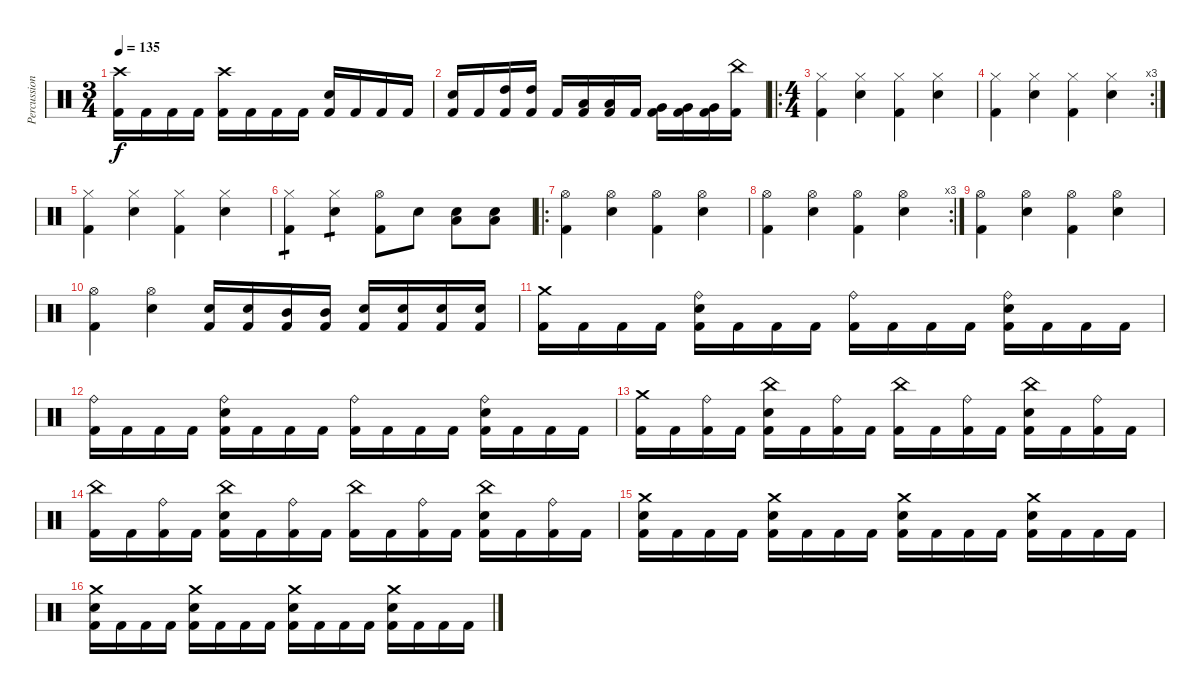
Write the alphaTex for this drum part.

\track ("Percussion" "Percussion") {instrument percussion}
\staff {score}
\articulation defaults
\ts (3 4)
\tempo 135
\clef neutral
\ks c
("Crash high (hit)" "Kick (hit) 2").16{dy f} "Kick (hit) 2".16 "Kick (hit) 2".16 "Kick (hit) 2".16 ("Crash high (hit)" "Kick (hit) 2").16 "Kick (hit) 2".16 "Kick (hit) 2".16 "Kick (hit) 2".16 ("Electric Snare (hit)" "Kick (hit) 2").16 "Kick (hit) 2".16 "Kick (hit) 2".16 "Kick (hit) 2".16 |
("Electric Snare (hit)" "Kick (hit) 2").16 "Kick (hit) 2".16 ("High Tom (hit)" "Kick (hit) 2").16 ("High Tom (hit)" "Kick (hit) 2").16 "Kick (hit) 2".16 ("Low Tom (hit)" "Kick (hit) 2").16 ("Low Tom (hit)" "Kick (hit) 2").16 "Kick (hit) 2".16 ("Very Low Tom (hit)" "Kick (hit) 2").16 ("Very Low Tom (hit)" "Kick (hit) 2").16 ("Very Low Tom (hit)" "Kick (hit) 2").16 ("China (hit)" "Kick (hit) 2").16 |
\ro
\ts (4 4)
("Hi-Hat (closed)" "Kick (hit) 2").4 ("Hi-Hat (closed)" "Electric Snare (hit)").4 ("Hi-Hat (closed)" "Kick (hit) 2").4 ("Hi-Hat (closed)" "Electric Snare (hit)").4 |
\rc 3
("Hi-Hat (closed)" "Kick (hit) 2").4 ("Hi-Hat (closed)" "Electric Snare (hit)").4 ("Hi-Hat (closed)" "Kick (hit) 2").4 ("Hi-Hat (closed)" "Electric Snare (hit)").4 |
("Hi-Hat (closed)" "Kick (hit) 2").4 ("Hi-Hat (closed)" "Electric Snare (hit)").4 ("Hi-Hat (closed)" "Kick (hit) 2").4 ("Hi-Hat (closed)" "Electric Snare (hit)").4 |
("Hi-Hat (closed)" "Kick (hit) 2").4{tp 1} ("Hi-Hat (closed)" "Electric Snare (hit)").4{tp 1} ("Hi-Hat (open)" "Kick (hit) 2").8 "Electric Snare (hit)".8 ("Low Floor Tom (hit)" "Electric Snare (hit)").8 ("Low Floor Tom (hit)" "Electric Snare (hit)").8 |
\ro
("Hi-Hat (open)" "Kick (hit) 2").4 ("Hi-Hat (open)" "Electric Snare (hit)").4 ("Hi-Hat (open)" "Kick (hit) 2").4 ("Hi-Hat (open)" "Electric Snare (hit)").4 |
\rc 3
("Hi-Hat (open)" "Kick (hit) 2").4 ("Hi-Hat (open)" "Electric Snare (hit)").4 ("Hi-Hat (open)" "Kick (hit) 2").4 ("Hi-Hat (open)" "Electric Snare (hit)").4 |
("Hi-Hat (open)" "Kick (hit) 2").4 ("Hi-Hat (open)" "Electric Snare (hit)").4 ("Hi-Hat (open)" "Kick (hit) 2").4 ("Hi-Hat (open)" "Electric Snare (hit)").4 |
("Hi-Hat (open)" "Kick (hit) 2").4 ("Hi-Hat (open)" "Electric Snare (hit)").4 ("Electric Snare (hit)" "Kick (hit) 2").16 ("Electric Snare (hit)" "Kick (hit) 2").16 ("Mid Tom (hit)" "Kick (hit) 2").16 ("Mid Tom (hit)" "Kick (hit) 2").16 ("Electric Snare (hit)" "Kick (hit) 2").16 ("Electric Snare (hit)" "Kick (hit) 2").16 ("Electric Snare (hit)" "Kick (hit) 2").16 ("Electric Snare (hit)" "Kick (hit) 2").16 |
("Crash medium (hit)" "Kick (hit) 2").16 "Kick (hit) 2".16 "Kick (hit) 2".16 "Kick (hit) 2".16 ("Ride (bell)" "Electric Snare (hit)" "Kick (hit) 2").16 "Kick (hit) 2".16 "Kick (hit) 2".16 "Kick (hit) 2".16 ("Ride (bell)" "Kick (hit) 2").16 "Kick (hit) 2".16 "Kick (hit) 2".16 "Kick (hit) 2".16 ("Ride (bell)" "Electric Snare (hit)" "Kick (hit) 2").16 "Kick (hit) 2".16 "Kick (hit) 2".16 "Kick (hit) 2".16 |
("Ride (bell)" "Kick (hit) 2").16 "Kick (hit) 2".16 "Kick (hit) 2".16 "Kick (hit) 2".16 ("Ride (bell)" "Electric Snare (hit)" "Kick (hit) 2").16 "Kick (hit) 2".16 "Kick (hit) 2".16 "Kick (hit) 2".16 ("Ride (bell)" "Kick (hit) 2").16 "Kick (hit) 2".16 "Kick (hit) 2".16 "Kick (hit) 2".16 ("Ride (bell)" "Electric Snare (hit)" "Kick (hit) 2").16 "Kick (hit) 2".16 "Kick (hit) 2".16 "Kick (hit) 2".16 |
("Crash medium (hit)" "Kick (hit) 2").16 "Kick (hit) 2".16 ("Ride (bell)" "Kick (hit) 2").16 "Kick (hit) 2".16 ("China (hit)" "Electric Snare (hit)" "Kick (hit) 2").16 "Kick (hit) 2".16 ("Ride (bell)" "Kick (hit) 2").16 "Kick (hit) 2".16 ("China (hit)" "Kick (hit) 2").16 "Kick (hit) 2".16 ("Ride (bell)" "Kick (hit) 2").16 "Kick (hit) 2".16 ("China (hit)" "Electric Snare (hit)" "Kick (hit) 2").16 "Kick (hit) 2".16 ("Ride (bell)" "Kick (hit) 2").16 "Kick (hit) 2".16 |
("China (hit)" "Kick (hit) 2").16 "Kick (hit) 2".16 ("Ride (bell)" "Kick (hit) 2").16 "Kick (hit) 2".16 ("China (hit)" "Electric Snare (hit)" "Kick (hit) 2").16 "Kick (hit) 2".16 ("Ride (bell)" "Kick (hit) 2").16 "Kick (hit) 2".16 ("China (hit)" "Kick (hit) 2").16 "Kick (hit) 2".16 ("Ride (bell)" "Kick (hit) 2").16 "Kick (hit) 2".16 ("China (hit)" "Electric Snare (hit)" "Kick (hit) 2").16 "Kick (hit) 2".16 ("Ride (bell)" "Kick (hit) 2").16 "Kick (hit) 2".16 |
("Crash medium (hit)" "Electric Snare (hit)" "Kick (hit) 2").16 "Kick (hit) 2".16 "Kick (hit) 2".16 "Kick (hit) 2".16 ("Crash medium (hit)" "Electric Snare (hit)" "Kick (hit) 2").16 "Kick (hit) 2".16 "Kick (hit) 2".16 "Kick (hit) 2".16 ("Crash medium (hit)" "Electric Snare (hit)" "Kick (hit) 2").16 "Kick (hit) 2".16 "Kick (hit) 2".16 "Kick (hit) 2".16 ("Crash medium (hit)" "Electric Snare (hit)" "Kick (hit) 2").16 "Kick (hit) 2".16 "Kick (hit) 2".16 "Kick (hit) 2".16 |
("Crash medium (hit)" "Electric Snare (hit)" "Kick (hit) 2").16 "Kick (hit) 2".16 "Kick (hit) 2".16 "Kick (hit) 2".16 ("Crash medium (hit)" "Electric Snare (hit)" "Kick (hit) 2").16 "Kick (hit) 2".16 "Kick (hit) 2".16 "Kick (hit) 2".16 ("Crash medium (hit)" "Electric Snare (hit)" "Kick (hit) 2").16 "Kick (hit) 2".16 "Kick (hit) 2".16 "Kick (hit) 2".16 ("Crash medium (hit)" "Electric Snare (hit)" "Kick (hit) 2").16 "Kick (hit) 2".16 "Kick (hit) 2".16 "Kick (hit) 2".16
